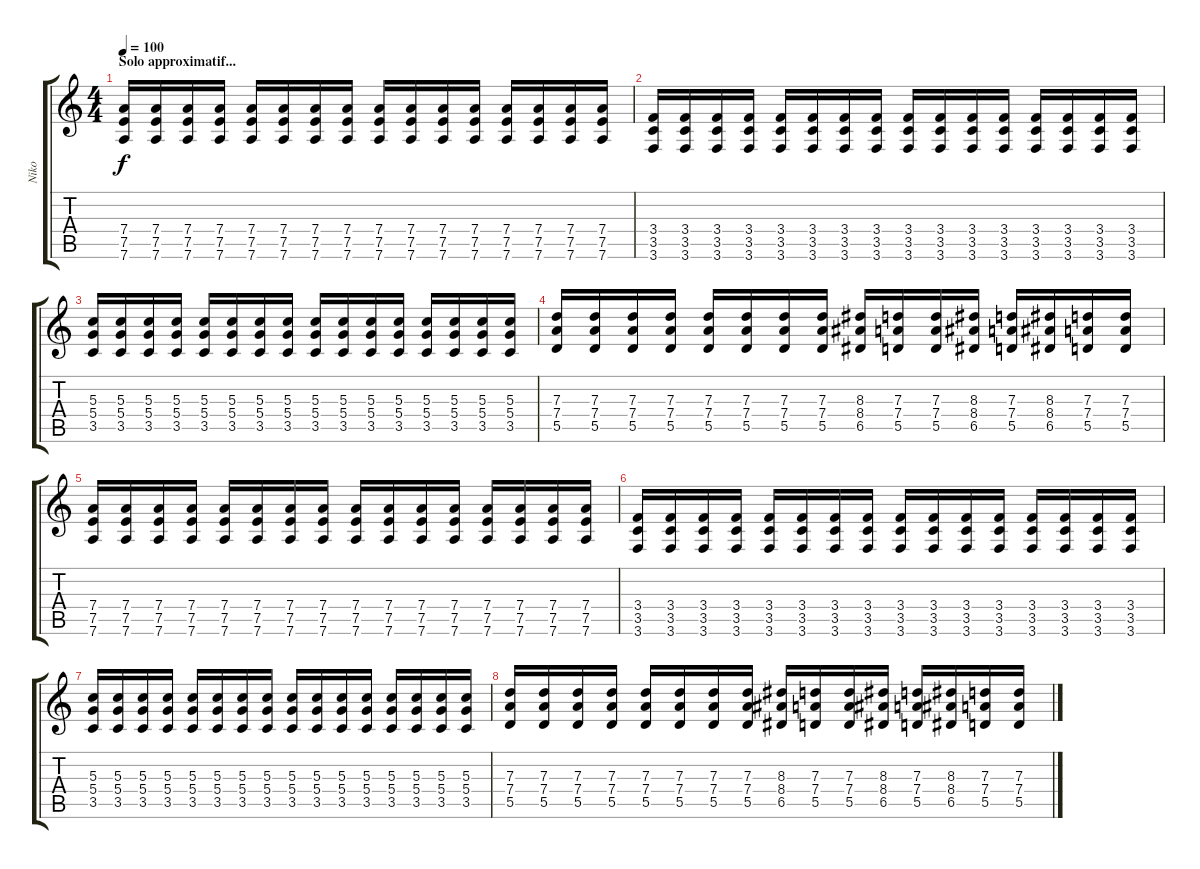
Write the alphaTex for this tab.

\track ("Niko" "Niko") {instrument distortionguitar}
\staff {score tabs}
\tuning (E4 B3 G3 D3 A2 D2) {hide}
\ts (4 4)
\section ("" "Solo approximatif...")
\tempo 100
\clef g2
\ks c
(7.4 7.5 7.6).16{dy f} (7.4 7.5 7.6).16 (7.4 7.5 7.6).16 (7.4 7.5 7.6).16 (7.4 7.5 7.6).16 (7.4 7.5 7.6).16 (7.4 7.5 7.6).16 (7.4 7.5 7.6).16 (7.4 7.5 7.6).16 (7.4 7.5 7.6).16 (7.4 7.5 7.6).16 (7.4 7.5 7.6).16 (7.4 7.5 7.6).16 (7.4 7.5 7.6).16 (7.4 7.5 7.6).16 (7.4 7.5 7.6).16 |
(3.4 3.5 3.6).16 (3.4 3.5 3.6).16 (3.4 3.5 3.6).16 (3.4 3.5 3.6).16 (3.4 3.5 3.6).16 (3.4 3.5 3.6).16 (3.4 3.5 3.6).16 (3.4 3.5 3.6).16 (3.4 3.5 3.6).16 (3.4 3.5 3.6).16 (3.4 3.5 3.6).16 (3.4 3.5 3.6).16 (3.4 3.5 3.6).16 (3.4 3.5 3.6).16 (3.4 3.5 3.6).16 (3.4 3.5 3.6).16 |
(5.3 5.4 3.5).16 (5.3 5.4 3.5).16 (5.3 5.4 3.5).16 (5.3 5.4 3.5).16 (5.3 5.4 3.5).16 (5.3 5.4 3.5).16 (5.3 5.4 3.5).16 (5.3 5.4 3.5).16 (5.3 5.4 3.5).16 (5.3 5.4 3.5).16 (5.3 5.4 3.5).16 (5.3 5.4 3.5).16 (5.3 5.4 3.5).16 (5.3 5.4 3.5).16 (5.3 5.4 3.5).16 (5.3 5.4 3.5).16 |
(7.3 7.4 5.5).16 (7.3 7.4 5.5).16 (7.3 7.4 5.5).16 (7.3 7.4 5.5).16 (7.3 7.4 5.5).16 (7.3 7.4 5.5).16 (7.3 7.4 5.5).16 (7.3 7.4 5.5).16 (8.3 8.4 6.5).16 (7.3 7.4 5.5).16 (7.3 7.4 5.5).16 (8.3 8.4 6.5).16 (7.3 7.4 5.5).16 (8.3 8.4 6.5).16 (7.3 7.4 5.5).16 (7.3 7.4 5.5).16 |
(7.4 7.5 7.6).16 (7.4 7.5 7.6).16 (7.4 7.5 7.6).16 (7.4 7.5 7.6).16 (7.4 7.5 7.6).16 (7.4 7.5 7.6).16 (7.4 7.5 7.6).16 (7.4 7.5 7.6).16 (7.4 7.5 7.6).16 (7.4 7.5 7.6).16 (7.4 7.5 7.6).16 (7.4 7.5 7.6).16 (7.4 7.5 7.6).16 (7.4 7.5 7.6).16 (7.4 7.5 7.6).16 (7.4 7.5 7.6).16 |
(3.4 3.5 3.6).16 (3.4 3.5 3.6).16 (3.4 3.5 3.6).16 (3.4 3.5 3.6).16 (3.4 3.5 3.6).16 (3.4 3.5 3.6).16 (3.4 3.5 3.6).16 (3.4 3.5 3.6).16 (3.4 3.5 3.6).16 (3.4 3.5 3.6).16 (3.4 3.5 3.6).16 (3.4 3.5 3.6).16 (3.4 3.5 3.6).16 (3.4 3.5 3.6).16 (3.4 3.5 3.6).16 (3.4 3.5 3.6).16 |
(5.3 5.4 3.5).16 (5.3 5.4 3.5).16 (5.3 5.4 3.5).16 (5.3 5.4 3.5).16 (5.3 5.4 3.5).16 (5.3 5.4 3.5).16 (5.3 5.4 3.5).16 (5.3 5.4 3.5).16 (5.3 5.4 3.5).16 (5.3 5.4 3.5).16 (5.3 5.4 3.5).16 (5.3 5.4 3.5).16 (5.3 5.4 3.5).16 (5.3 5.4 3.5).16 (5.3 5.4 3.5).16 (5.3 5.4 3.5).16 |
(7.3 7.4 5.5).16 (7.3 7.4 5.5).16 (7.3 7.4 5.5).16 (7.3 7.4 5.5).16 (7.3 7.4 5.5).16 (7.3 7.4 5.5).16 (7.3 7.4 5.5).16 (7.3 7.4 5.5).16 (8.3 8.4 6.5).16 (7.3 7.4 5.5).16 (7.3 7.4 5.5).16 (8.3 8.4 6.5).16 (7.3 7.4 5.5).16 (8.3 8.4 6.5).16 (7.3 7.4 5.5).16 (7.3 7.4 5.5).16
